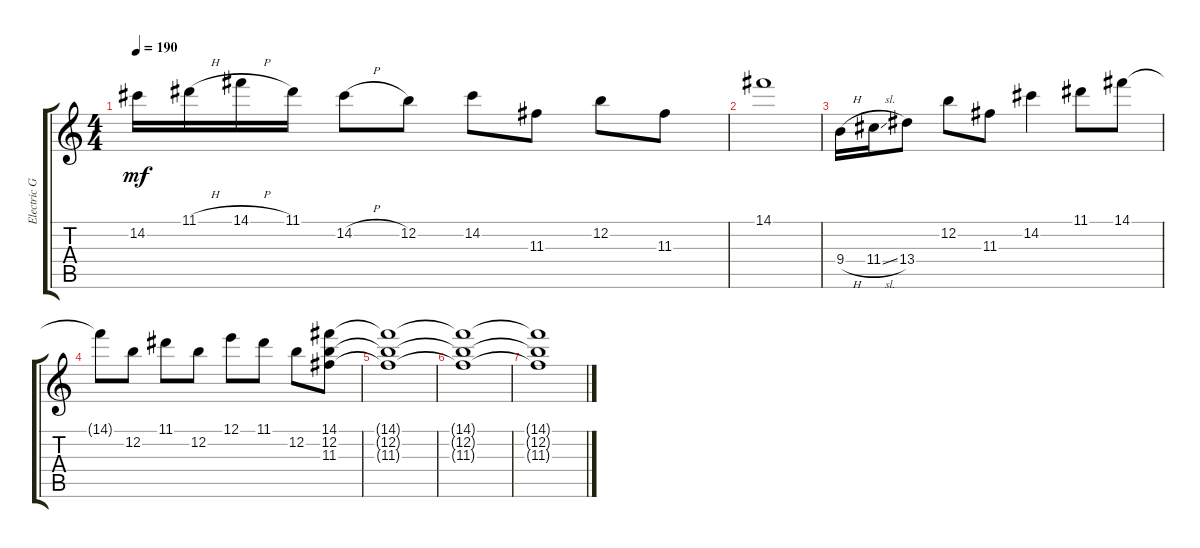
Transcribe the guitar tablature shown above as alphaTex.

\track ("Electric Guitar" "Electric G") {instrument distortionguitar}
\staff {score tabs}
\tuning (E4 B3 G3 D3 A2 E2) {hide}
\ts (4 4)
\tempo 190
\clef g2
\ks c
14.2.16{dy mf} 11.1{h}.16 14.1{h}.16 11.1.16 14.2{h}.8 12.2.8 14.2.8 11.3.8 12.2.8 11.3.8 |
14.1.1 |
9.4{h}.16 11.4{sl}.16 13.4.8 12.2.8 11.3.8 14.2.4 11.1.8 14.1.8 |
14.1{t}.8 12.2.8 11.1.8 12.2.8 12.1.8 11.1.8 12.2.8 (14.1 12.2 11.3).8 |
(14.1{t} 12.2{t} 11.3{t}).1 |
(14.1{t} 12.2{t} 11.3{t}).1 |
(14.1{t} 12.2{t} 11.3{t}).1
